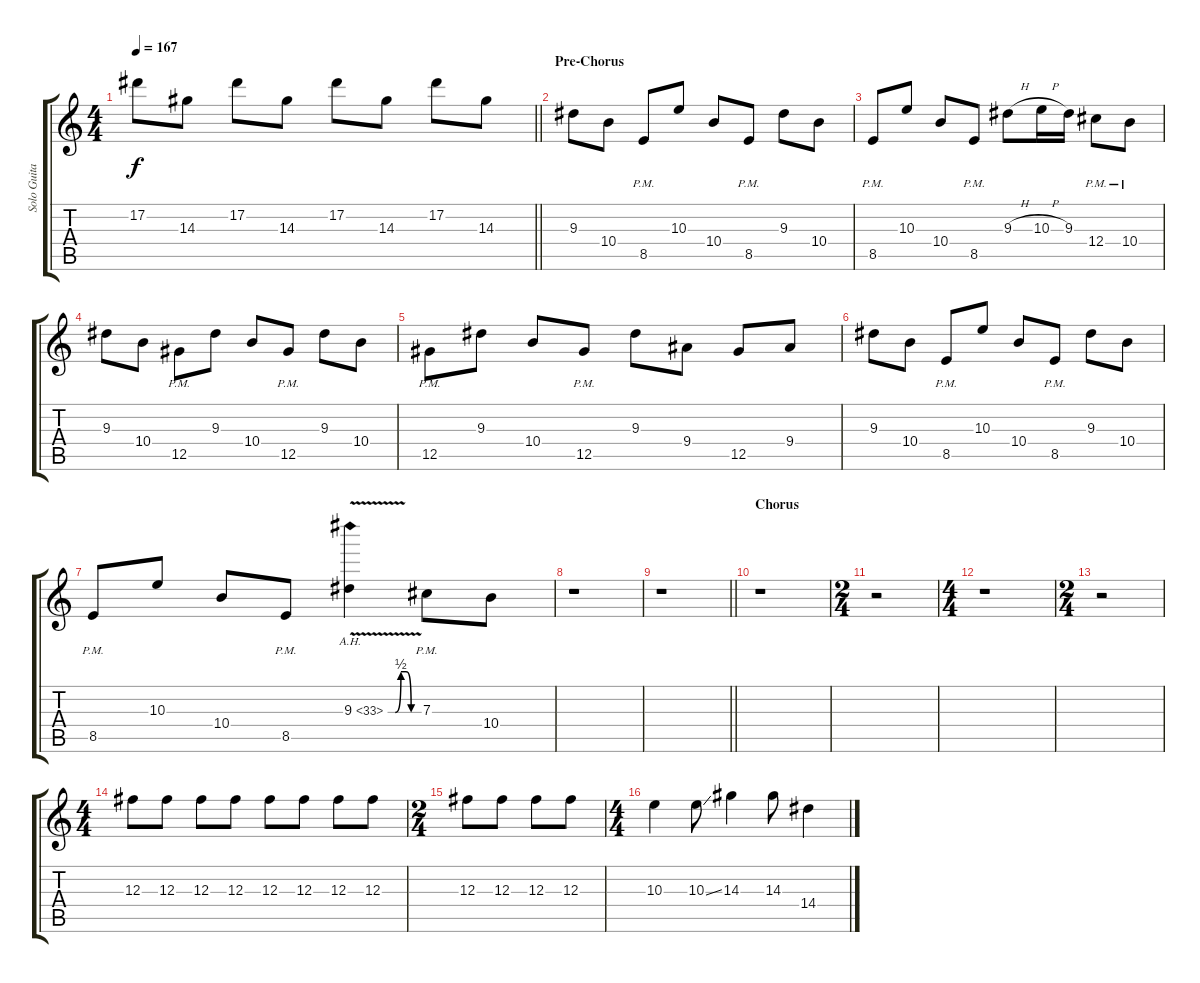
\track ("Solo Guitar" "Solo Guita") {instrument overdrivenguitar}
\staff {score tabs}
\tuning (Eb4 Bb3 Gb3 Db3 Ab2 Db2) {hide}
\ts (4 4)
\tempo 167
\clef g2
\barLineRight lightlight
\ks c
17.2.8{dy f} 14.3.8 17.2.8 14.3.8 17.2.8 14.3.8 17.2.8 14.3.8 |
\section ("" "Pre-Chorus")
9.3.8{volume 16} 10.4.8 8.5{pm}.8 10.3.8 10.4.8 8.5{pm}.8 9.3.8 10.4.8 |
8.5{pm}.8 10.3.8 10.4.8 8.5{pm}.8 9.3{h}.8 10.3{h}.16 9.3.16 12.4{pm}.8 10.4{pm}.8 |
9.3.8 10.4.8 12.5{pm}.8 9.3.8 10.4.8 12.5{pm}.8 9.3.8 10.4.8 |
12.5{pm}.8 9.3.8 10.4.8 12.5{pm}.8 9.3.8 9.4.8 12.5.8 9.4.8 |
9.3.8 10.4.8 8.5{pm}.8 10.3.8 10.4.8 8.5{pm}.8 9.3.8 10.4.8 |
8.5{pm}.8 10.3.8 10.4.8 8.5{pm}.8 9.3{be (custom 0 0 14 0 25 2 35 2 45 0 60 0) ah 24 v}.4 7.3{pm}.8 10.4.8 |
r.1 |
\barLineRight lightlight
r.1 |
\section ("" "Chorus")
r.1 |
\ts (2 4)
r.2 |
\ts (4 4)
r.1 |
\ts (2 4)
r.2 |
\ts (4 4)
12.3.8{volume 12} 12.3.8 12.3.8 12.3.8 12.3.8 12.3.8 12.3.8 12.3.8 |
\ts (2 4)
12.3.8 12.3.8 12.3.8 12.3.8 |
\ts (4 4)
10.3.4 10.3{ss}.8 14.3.4 14.3.8 14.4.4
